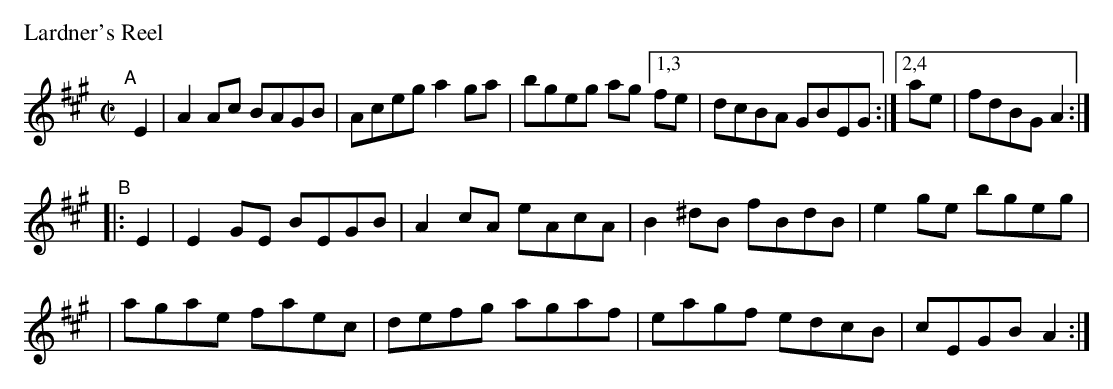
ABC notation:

X:1
M: C|
L: 1/8
P: Lardner's Reel
K: A
"^A"[|] E2 \
| A2Ac BAGB | Aceg a2ga | bgeg ag [1,3 fe | dcBA GBEG \
                                :|[2,4 ae | fdBG A2 :|
"^B"|: E2 \
| E2GE BEGB | A2cA eAcA | B2^dB fBdB | e2ge bgeg |
| agae faec | defg agaf | eagf  edcB | cEGB A2 :|
